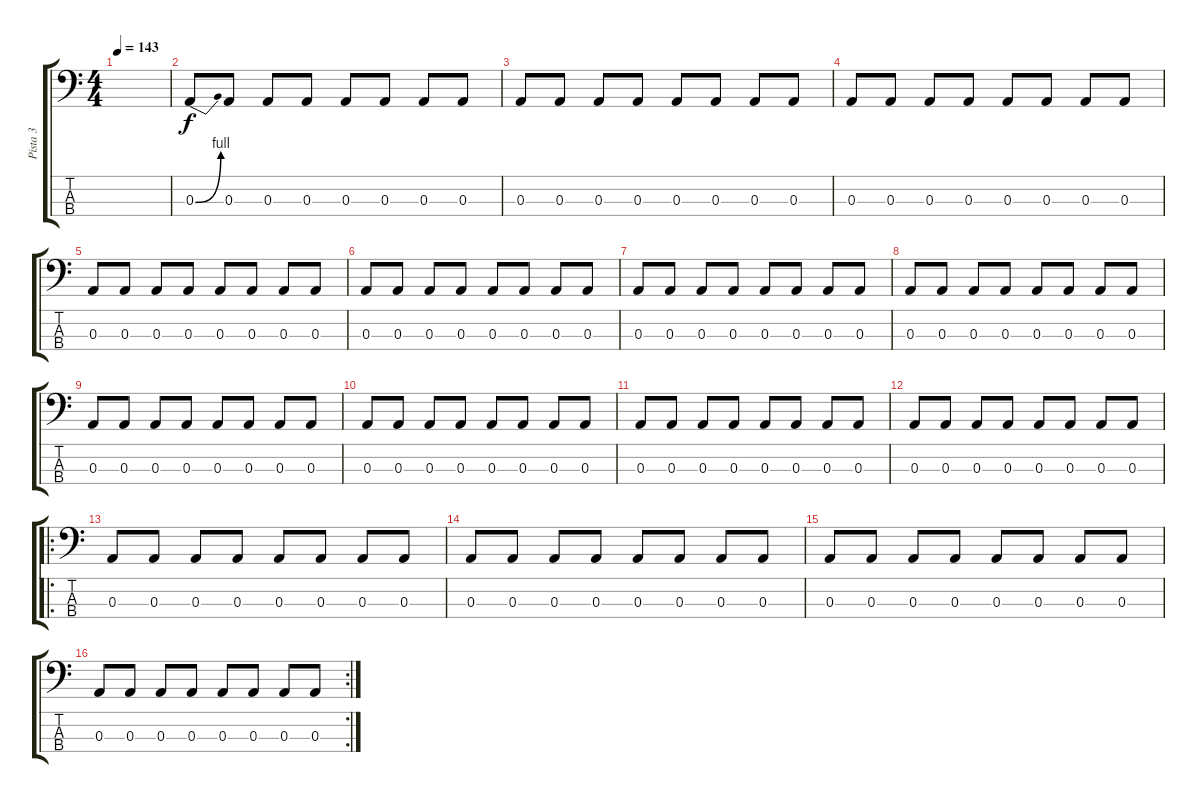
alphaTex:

\track ("Pista 3" "Pista 3") {instrument electricbassfinger}
\staff {score tabs}
\tuning (G2 D2 A1 E1) {hide}
\ts (4 4)
\tempo 143
\clef f4
\ks c
|
0.3{be (bend 0 0 60 4)}.8 0.3.8 0.3.8 0.3.8 0.3.8 0.3.8 0.3.8 0.3.8 |
0.3.8 0.3.8 0.3.8 0.3.8 0.3.8 0.3.8 0.3.8 0.3.8 |
0.3.8 0.3.8 0.3.8 0.3.8 0.3.8 0.3.8 0.3.8 0.3.8 |
0.3.8 0.3.8 0.3.8 0.3.8 0.3.8 0.3.8 0.3.8 0.3.8 |
0.3.8 0.3.8 0.3.8 0.3.8 0.3.8 0.3.8 0.3.8 0.3.8 |
0.3.8 0.3.8 0.3.8 0.3.8 0.3.8 0.3.8 0.3.8 0.3.8 |
0.3.8 0.3.8 0.3.8 0.3.8 0.3.8 0.3.8 0.3.8 0.3.8 |
0.3.8 0.3.8 0.3.8 0.3.8 0.3.8 0.3.8 0.3.8 0.3.8 |
0.3.8 0.3.8 0.3.8 0.3.8 0.3.8 0.3.8 0.3.8 0.3.8 |
0.3.8 0.3.8 0.3.8 0.3.8 0.3.8 0.3.8 0.3.8 0.3.8 |
0.3.8 0.3.8 0.3.8 0.3.8 0.3.8 0.3.8 0.3.8 0.3.8 |
\ro
0.3.8 0.3.8 0.3.8 0.3.8 0.3.8 0.3.8 0.3.8 0.3.8 |
0.3.8 0.3.8 0.3.8 0.3.8 0.3.8 0.3.8 0.3.8 0.3.8 |
0.3.8 0.3.8 0.3.8 0.3.8 0.3.8 0.3.8 0.3.8 0.3.8 |
\rc 2
0.3.8 0.3.8 0.3.8 0.3.8 0.3.8 0.3.8 0.3.8 0.3.8
